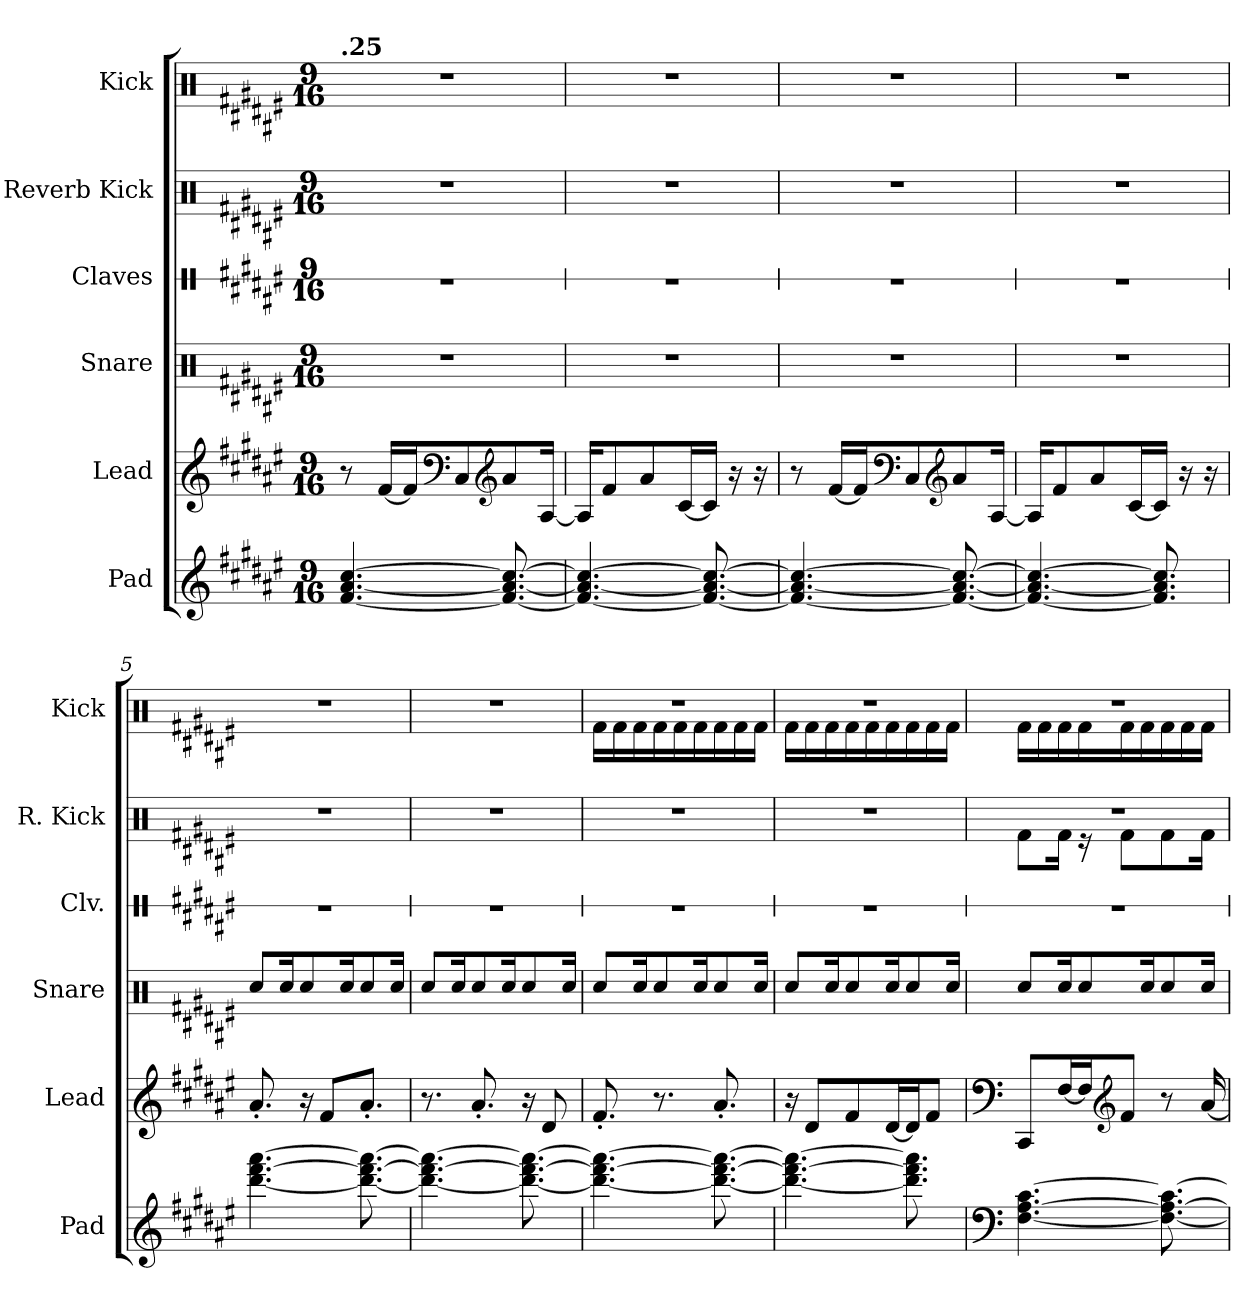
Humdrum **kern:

**kern	**kern	**kern	**kern	**kern	**kern
*part6	*part5	*part4	*part3	*part2	*part1
*staff6	*staff5	*staff4	*staff3	*staff2	*staff1
*I"Pad	*I"Lead	*I"Snare	*I"Claves	*I"Reverb Kick	*I"Kick
*I'Pad	*I'Lead	*I'Snare	*I'Clv.	*I'R. Kick	*I'Kick
*	*	*	*stria1	*	*
*clefG2	*clefG2	*clefX	*clefX	*clefX	*clefX
*k[f#c#g#d#a#e#]	*k[f#c#g#d#a#e#]	*k[f#c#g#d#a#e#]	*k[f#c#g#d#a#e#]	*k[f#c#g#d#a#e#]	*k[f#c#g#d#a#e#]
*M9/16	*M9/16	*M9/16	*M9/16	*M9/16	*M9/16
*MM82	*MM82	*MM82	*MM82	*MM82	*MM82
=1	=1	=1	=1	=1	=1
!	!	!	!	!	!LO:TX:a:B:t=.25
[4.f#/ [4.a#/ [4.cc#/	8r	16%9r	16%9r	16%9r	16%9r
.	[16f#/LL	.	.	.	.
.	16f#/J]	.	.	.	.
*	*clefF4	*	*	*	*
.	8C#/	.	.	.	.
*	*clefG2	*	*	*	*
8.f#/_ 8.a#/_ 8.cc#/_	8a#/	.	.	.	.
.	[16A#/Jk	.	.	.	.
=2	=2	=2	=2	=2	=2
4.f#/_ 4.a#/_ 4.cc#/_	16A#/KL]	16%9r	16%9r	16%9r	16%9r
.	8f#/	.	.	.	.
.	8a#/	.	.	.	.
.	[16c#/L	.	.	.	.
8.f#/_ 8.a#/_ 8.cc#/_	16c#/JJ]	.	.	.	.
.	16r	.	.	.	.
.	16r	.	.	.	.
=3	=3	=3	=3	=3	=3
4.f#/_ 4.a#/_ 4.cc#/_	8r	16%9r	16%9r	16%9r	16%9r
.	[16f#/LL	.	.	.	.
.	16f#/J]	.	.	.	.
*	*clefF4	*	*	*	*
.	8C#/	.	.	.	.
*	*clefG2	*	*	*	*
8.f#/_ 8.a#/_ 8.cc#/_	8a#/	.	.	.	.
.	[16A#/Jk	.	.	.	.
=4	=4	=4	=4	=4	=4
4.f#/_ 4.a#/_ 4.cc#/_	16A#/KL]	16%9r	16%9r	16%9r	16%9r
.	8f#/	.	.	.	.
.	8a#/	.	.	.	.
.	[16c#/L	.	.	.	.
8.f#/] 8.a#/] 8.cc#/]	16c#/JJ]	.	.	.	.
.	16r	.	.	.	.
.	16r	.	.	.	.
!!LO:LB:g=z
=5	=5	=5	=5	=5	=5
[4.ddd#\ [4.fff#\ [4.aaa#\	8.a#'/	8Rcc/L	16%9r	16%9r	16%9r
.	.	16Rcc/K	.	.	.
.	16r	8Rcc/	.	.	.
.	8f#/L	.	.	.	.
.	.	16Rcc/K	.	.	.
8.ddd#\_ 8.fff#\_ 8.aaa#\_	8.a#'/J	8Rcc/	.	.	.
.	.	16Rcc/Jk	.	.	.
=6	=6	=6	=6	=6	=6
4.ddd#\_ 4.fff#\_ 4.aaa#\_	8.r	8Rcc/L	16%9r	16%9r	16%9r
.	.	16Rcc/K	.	.	.
.	8.a#'/	8Rcc/	.	.	.
.	.	16Rcc/K	.	.	.
8.ddd#\_ 8.fff#\_ 8.aaa#\_	16r	8Rcc/	.	.	.
.	8d#/	.	.	.	.
.	.	16Rcc/Jk	.	.	.
=7	=7	=7	=7	=7	=7
*	*	*	*	*	*^
4.ddd#\_ 4.fff#\_ 4.aaa#\_	8.f#'/	8Rcc/L	16%9r	16%9r	16%9r	16Rf\LL
.	.	.	.	.	.	16Rf\
.	.	16Rcc/K	.	.	.	16Rf\
.	8.r	8Rcc/	.	.	.	16Rf\
.	.	.	.	.	.	16Rf\
.	.	16Rcc/K	.	.	.	16Rf\
8.ddd#\_ 8.fff#\_ 8.aaa#\_	8.a#'/	8Rcc/	.	.	.	16Rf\
.	.	.	.	.	.	16Rf\
.	.	16Rcc/Jk	.	.	.	16Rf\JJ
=8	=8	=8	=8	=8	=8	=8
4.ddd#\_ 4.fff#\_ 4.aaa#\_	16r	8Rcc/L	16%9r	16%9r	16%9r	16Rf\LL
.	8d#/L	.	.	.	.	16Rf\
.	.	16Rcc/K	.	.	.	16Rf\
.	8f#/	8Rcc/	.	.	.	16Rf\
.	.	.	.	.	.	16Rf\
.	[16d#/L	16Rcc/K	.	.	.	16Rf\
8.ddd#\] 8.fff#\] 8.aaa#\]	16d#/J]	8Rcc/	.	.	.	16Rf\
.	8f#/J	.	.	.	.	16Rf\
.	.	16Rcc/Jk	.	.	.	16Rf\JJ
!!LO:PB:g=z	!!
=9	=9	=9	=9	=9	=9	=9
*clefF4	*clefF4	*	*	*	*	*
*	*	*	*	*^	*	*
[4.F#\ [4.A#\ [4.c#\	8CC#/L	8Rcc/L	16%9r	16%9r	8Rf\L	16%9r	16Rf\LL
.	.	.	.	.	.	.	16Rf\
.	[16F#/L	16Rcc/K	.	.	16Rf\Jk	.	16Rf\
.	16F#/J]	8Rcc/	.	.	16r	.	16Rf\
*	*clefG2	*	*	*	*	*	*
.	8f#/J	.	.	.	8Rf\L	.	16Rf\
.	.	16Rcc/K	.	.	.	.	16Rf\
8.F#\_ 8.A#\_ 8.c#\_	8r	8Rcc/	.	.	8Rf\	.	16Rf\
.	.	.	.	.	.	.	16Rf\
.	[16a#/	16Rcc/Jk	.	.	16Rf\Jk	.	16Rf\JJ
*	*	*	*	*v	*v	*	*
*	*	*	*	*	*v	*v
=	=	=	=	=	=
*-	*-	*-	*-	*-	*-
